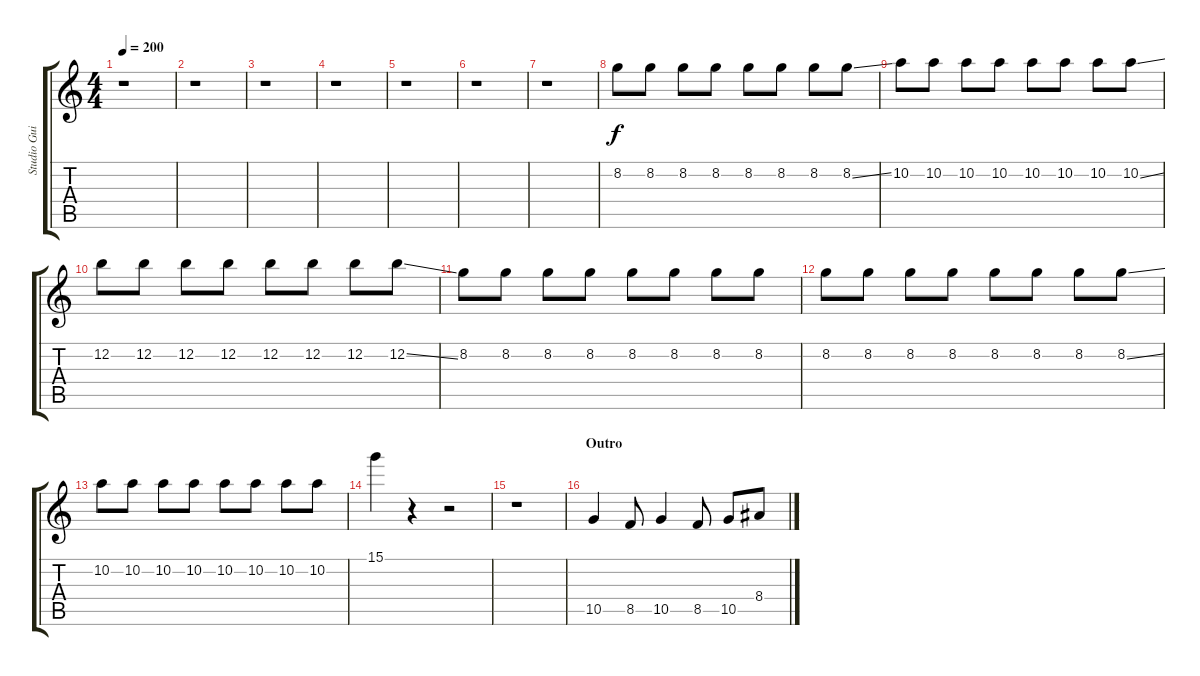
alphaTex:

\track ("Studio Guitars" "Studio Gui") {instrument overdrivenguitar}
\staff {score tabs}
\tuning (E4 B3 G3 D3 A2 E2) {hide}
\ts (4 4)
\tempo 200
\clef g2
\ks c
r.1{dy f} |
r.1 |
r.1 |
r.1 |
r.1 |
r.1 |
r.1 |
8.2.8{volume 15} 8.2.8 8.2.8 8.2.8 8.2.8 8.2.8 8.2.8 8.2{ss}.8 |
10.2.8 10.2.8 10.2.8 10.2.8 10.2.8 10.2.8 10.2.8 10.2{ss}.8 |
12.2.8 12.2.8 12.2.8 12.2.8 12.2.8 12.2.8 12.2.8 12.2{ss}.8 |
8.2.8 8.2.8 8.2.8 8.2.8 8.2.8 8.2.8 8.2.8 8.2.8 |
8.2.8 8.2.8 8.2.8 8.2.8 8.2.8 8.2.8 8.2.8 8.2{ss}.8 |
10.2.8 10.2.8 10.2.8 10.2.8 10.2.8 10.2.8 10.2.8 10.2.8 |
15.1.4 r.4 r.2 |
r.1 |
\section ("" "Outro")
10.5.4 8.5.8 10.5.4 8.5.8 10.5.8 8.4.8
